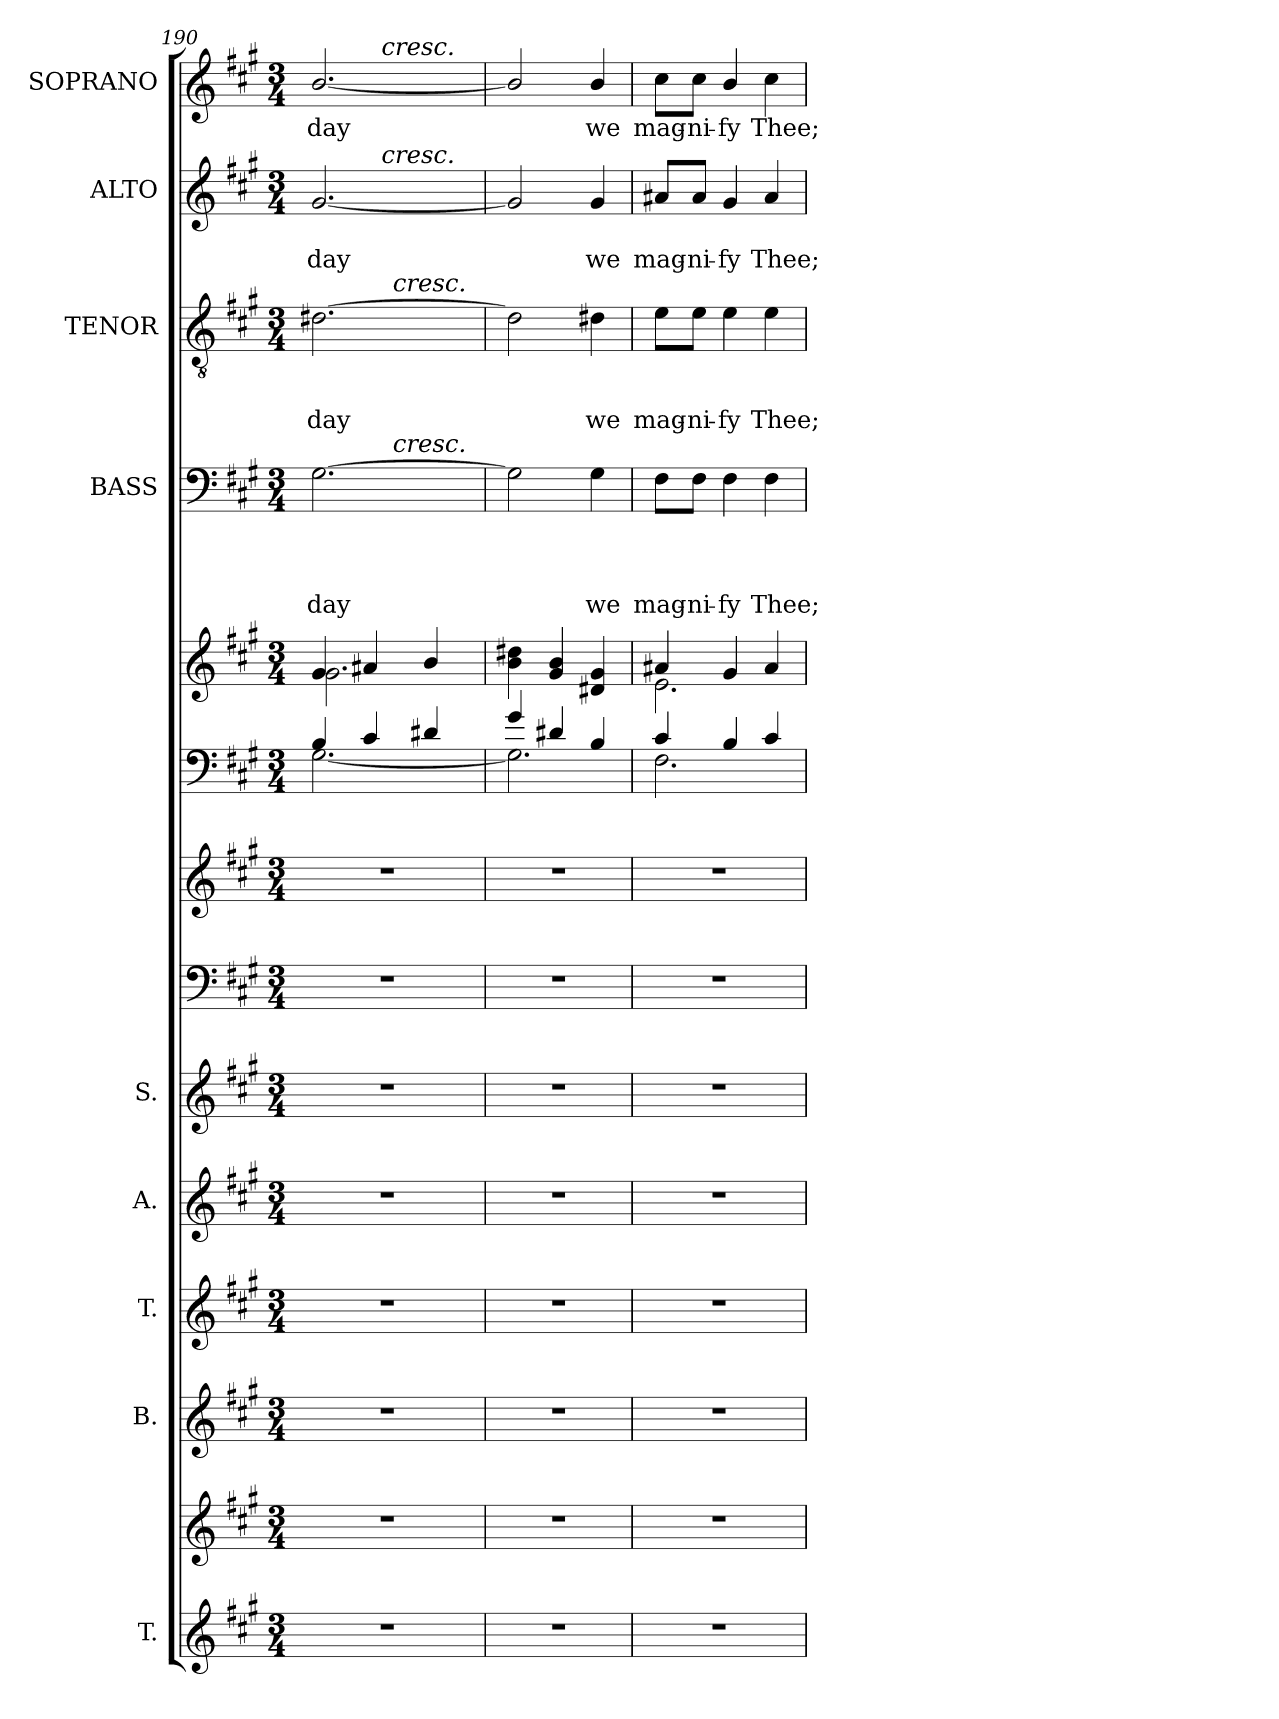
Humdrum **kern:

**kern	**kern	**kern	**kern	**kern	**kern	**kern	**kern	**kern	**kern	**kern	**text	**text	**text	**text	**kern	**text	**text	**text	**kern	**text	**text	**kern	**text
*part13	*part13	*part12	*part11	*part10	*part9	*part8	*part7	*part6	*part5	*part4	*part4	*part4	*part4	*part4	*part3	*part3	*part3	*part3	*part2	*part2	*part2	*part1	*part1
*staff14	*staff13	*staff12	*staff11	*staff10	*staff9	*staff8	*staff7	*staff6	*staff5	*staff4	*staff4	*staff4	*staff4	*staff4	*staff3	*staff3	*staff3	*staff3	*staff2	*staff2	*staff2	*staff1	*staff1
*I"T.	*	*I"B.	*I"T.	*I"A.	*I"S.	*	*	*	*	*I"BASS	*	*	*	*	*I"TENOR	*	*	*	*I"ALTO	*	*	*I"SOPRANO	*
*	*	*	*	*	*	*	*	*	*	*I'B.	*	*	*	*	*I'T.	*	*	*	*I'A.	*	*	*I'S.	*
*clefG2	*clefG2	*clefG2	*clefG2	*clefG2	*clefG2	*clefF4	*clefG2	*clefF4	*clefG2	*clefF4	*	*	*	*	*clefGv2	*	*	*	*clefG2	*	*	*clefG2	*
*k[f#c#g#]	*k[f#c#g#]	*k[f#c#g#]	*k[f#c#g#]	*k[f#c#g#]	*k[f#c#g#]	*k[f#c#g#]	*k[f#c#g#]	*k[f#c#g#]	*k[f#c#g#]	*k[f#c#g#]	*	*	*	*	*k[f#c#g#]	*	*	*	*k[f#c#g#]	*	*	*k[f#c#g#]	*
*A:	*A:	*A:	*A:	*A:	*A:	*A:	*A:	*A:	*A:	*A:	*	*	*	*	*A:	*	*	*	*A:	*	*	*A:	*
*M3/4	*M3/4	*M3/4	*M3/4	*M3/4	*M3/4	*M3/4	*M3/4	*M3/4	*M3/4	*M3/4	*	*	*	*	*M3/4	*	*	*	*M3/4	*	*	*M3/4	*
=190	=190	=190	=190	=190	=190	=190	=190	=190	=190	=190	=190	=190	=190	=190	=190	=190	=190	=190	=190	=190	=190	=190	=190
*	*	*	*	*	*	*	*	*^	*^	*	*	*	*	*	*	*	*	*	*	*	*	*	*
!	!	!	!	!	!	!	!	!	!	!	!	!	!	!	!	!LO:LY:b	!	!	!	!LO:LY:b	!	!	!LO:LY:b	!	!LO:LY:b
*	*	*	*	*	*	*	*	*	*	*	*	*^	*	*	*	*	*^	*	*	*	*^	*	*	*^	*
2.r	2.r	2.r	2.r	2.r	2.r	2.r	2.r	4B/	[<2.G#\	4g#/	2.g#\	[>2.G#\	4ryy	.	.	.	day	[>2.d#X\	4ryy	.	.	day	[<2.g#/	4ryy	.	day	[<2.b/	4ryy	day
.	.	.	.	.	.	.	.	4c#/	.	4a#X/	.	.	16.ryy	.	.	.	.	.	16.ryy	.	.	.	.	16ryy	.	.	.	16ryy	.
!	!	!	!	!	!	!	!	!	!	!	!	!	!	!	!	!	!	!	!	!	!	!	!	!	!	!	!	!LO:TX:a:i:t=cresc.	!
!	!	!	!	!	!	!	!	!	!	!	!	!	!	!	!	!	!	!	!	!	!	!	!	!LO:TX:a:i:t=cresc.	!	!	!	!	!
.	.	.	.	.	.	.	.	.	.	.	.	.	.	.	.	.	.	.	.	.	.	.	.	4..ryy	.	.	.	4..ryy	.
!	!	!	!	!	!	!	!	!	!	!	!	!	!	!	!	!	!	!	!LO:TX:a:i:t=cresc.	!	!	!	!	!	!	!	!	!	!
!	!	!	!	!	!	!	!	!	!	!	!	!	!LO:TX:a:i:t=cresc.	!	!	!	!	!	!	!	!	!	!	!	!	!	!	!	!
.	.	.	.	.	.	.	.	.	.	.	.	.	4ryy	.	.	.	.	.	4ryy	.	.	.	.	.	.	.	.	.	.
.	.	.	.	.	.	.	.	4d#X/	.	4b/	.	.	.	.	.	.	.	.	.	.	.	.	.	.	.	.	.	.	.
.	.	.	.	.	.	.	.	.	.	.	.	.	8ryy	.	.	.	.	.	8ryy	.	.	.	.	.	.	.	.	.	.
.	.	.	.	.	.	.	.	.	.	.	.	.	32ryy	.	.	.	.	.	32ryy	.	.	.	.	.	.	.	.	.	.
*	*	*	*	*	*	*	*	*	*	*v	*v	*	*	*	*	*	*	*v	*v	*	*	*	*v	*v	*	*	*v	*v	*
*	*	*	*	*	*	*	*	*	*	*	*v	*v	*	*	*	*	*	*	*	*	*	*	*	*	*
=191	=191	=191	=191	=191	=191	=191	=191	=191	=191	=191	=191	=191	=191	=191	=191	=191	=191	=191	=191	=191	=191	=191	=191	=191
2.r	2.r	2.r	2.r	2.r	2.r	2.r	2.r	4g#/	2.G#\]	4b\ 4dd#X\	2G#\]	.	.	.	.	2d#\]	.	.	.	2g#/]	.	.	2b/]	.
.	.	.	.	.	.	.	.	4d#X/	.	4g#/ 4b/	.	.	.	.	.	.	.	.	.	.	.	.	.	.
!	!	!	!	!	!	!	!	!	!	!	!	!	!	!	!LO:LY:b	!	!	!	!LO:LY:b	!	!	!LO:LY:b	!	!LO:LY:b
.	.	.	.	.	.	.	.	4B/	.	4d#X/ 4g#/	4G#\	.	.	.	we	4d#X\	.	.	we	4g#/	.	we	4b/	we
=192	=192	=192	=192	=192	=192	=192	=192	=192	=192	=192	=192	=192	=192	=192	=192	=192	=192	=192	=192	=192	=192	=192	=192	=192
*	*	*	*	*	*	*	*	*	*	*^	*	*	*	*	*	*	*	*	*	*	*	*	*	*
!	!	!	!	!	!	!	!	!	!	!	!	!	!	!	!	!LO:LY:b	!	!	!	!LO:LY:b	!	!	!LO:LY:b	!	!LO:LY:b
2.r	2.r	2.r	2.r	2.r	2.r	2.r	2.r	4c#/	2.F#\	4a#X/	2.e\	8F#\L	.	.	.	mag-	8e\L	.	.	mag-	8a#X/L	.	mag-	8cc#\L	mag-
!	!	!	!	!	!	!	!	!	!	!	!	!	!	!	!	!LO:LY:b	!	!	!	!LO:LY:b	!	!	!LO:LY:b	!	!LO:LY:b
.	.	.	.	.	.	.	.	.	.	.	.	8F#\J	.	.	.	-ni-	8e\J	.	.	-ni-	8a#/J	.	-ni-	8cc#\J	-ni-
!	!	!	!	!	!	!	!	!	!	!	!	!	!	!	!	!LO:LY:b	!	!	!	!LO:LY:b	!	!	!LO:LY:b	!	!LO:LY:b
.	.	.	.	.	.	.	.	4B/	.	4g#/	.	4F#\	.	.	.	-fy	4e\	.	.	-fy	4g#/	.	-fy	4b/	-fy
!	!	!	!	!	!	!	!	!	!	!	!	!	!	!	!	!LO:LY:b	!	!	!	!LO:LY:b	!	!	!LO:LY:b	!	!LO:LY:b
.	.	.	.	.	.	.	.	4c#/	.	4a#/	.	4F#\	.	.	.	Thee;	4e\	.	.	Thee;	4a#/	.	Thee;	4cc#\	Thee;
*	*	*	*	*	*	*	*	*v	*v	*	*	*	*	*	*	*	*	*	*	*	*	*	*	*	*
*	*	*	*	*	*	*	*	*	*v	*v	*	*	*	*	*	*	*	*	*	*	*	*	*	*
=	=	=	=	=	=	=	=	=	=	=	=	=	=	=	=	=	=	=	=	=	=	=	=
*-	*-	*-	*-	*-	*-	*-	*-	*-	*-	*-	*-	*-	*-	*-	*-	*-	*-	*-	*-	*-	*-	*-	*-
